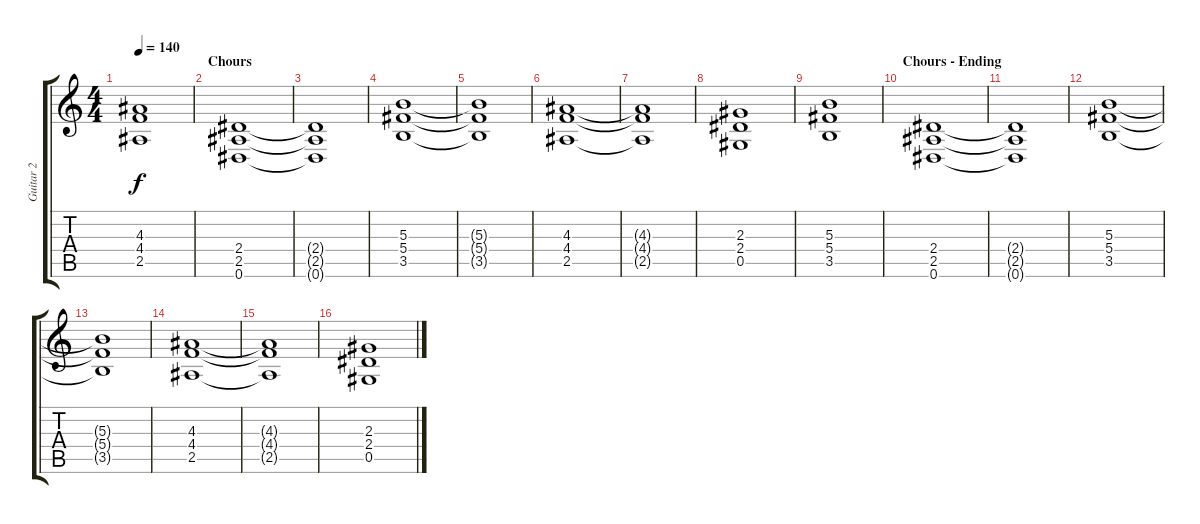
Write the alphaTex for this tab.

\track ("Guitar 2" "Guitar 2") {instrument distortionguitar}
\staff {score tabs}
\tuning (Eb4 Bb3 Gb3 Db3 Ab2 Eb2) {hide}
\ts (4 4)
\tempo 140
\clef g2
\ks c
(4.3 4.4 2.5).1{dy f} |
\section ("" "Chours")
(2.4 2.5 0.6).1 |
(2.4{t} 2.5{t} 0.6{t}).1 |
(5.3 5.4 3.5).1 |
(5.3{t} 5.4{t} 3.5{t}).1 |
(4.3 4.4 2.5).1 |
(4.3{t} 4.4{t} 2.5{t}).1 |
(2.3 2.4 0.5).1 |
(5.3 5.4 3.5).1 |
\section ("" "Chours - Ending")
(2.4 2.5 0.6).1 |
(2.4{t} 2.5{t} 0.6{t}).1 |
(5.3 5.4 3.5).1 |
(5.3{t} 5.4{t} 3.5{t}).1 |
(4.3 4.4 2.5).1 |
(4.3{t} 4.4{t} 2.5{t}).1 |
(2.3 2.4 0.5).1
